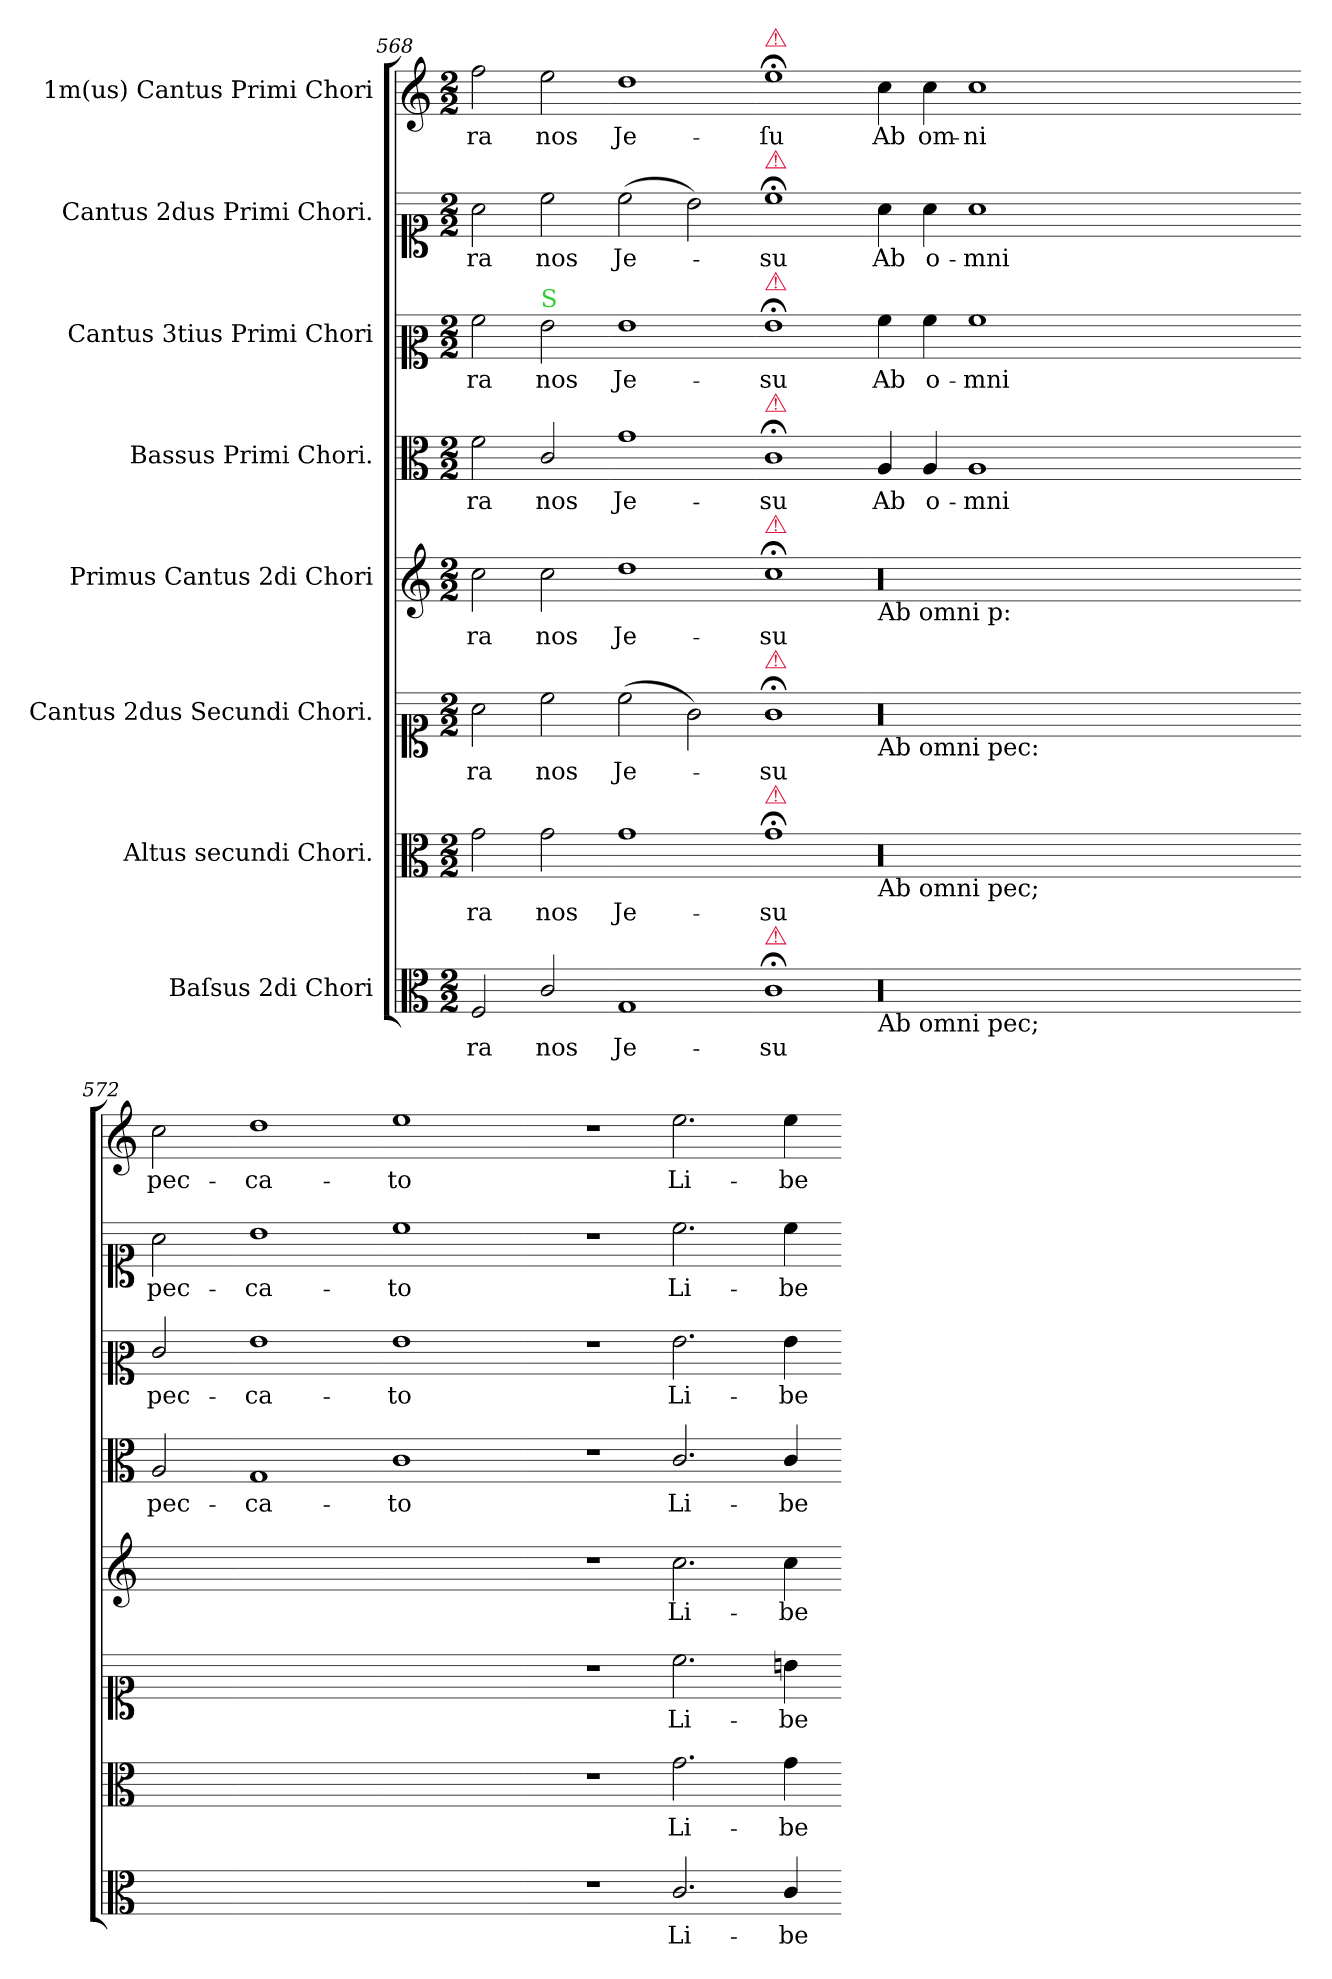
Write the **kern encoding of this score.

**kern	**text	**kern	**text	**kern	**text	**kern	**text	**kern	**text	**kern	**text	**kern	**text	**kern	**text
*part8	*part8	*part7	*part7	*part6	*part6	*part5	*part5	*part4	*part4	*part3	*part3	*part2	*part2	*part1	*part1
*staff8	*staff8	*staff7	*staff7	*staff6	*staff6	*staff5	*staff5	*staff4	*staff4	*staff3	*staff3	*staff2	*staff2	*staff1	*staff1
*I"Baſsus 2di Chori	*	*I"Altus secundi Chori.	*	*I"Cantus 2dus Secundi Chori.	*	*I"Primus Cantus 2di Chori	*	*I"Bassus Primi Chori.	*	*I"Cantus 3tius Primi Chori	*	*I"Cantus 2dus Primi Chori.	*	*I"1m(us) Cantus Primi Chori	*
*clefC3	*	*clefC3	*	*clefC1	*	*clefG2	*	*clefC3	*	*clefC2	*	*clefC1	*	*clefG2	*
*k[]	*	*k[]	*	*k[]	*	*k[]	*	*k[]	*	*k[]	*	*k[]	*	*k[]	*
*M2/2	*	*M2/2	*	*M2/2	*	*M2/2	*	*M2/2	*	*M2/2	*	*M2/2	*	*M2/2	*
=568	=568	=568	=568	=568	=568	=568	=568	=568	=568	=568	=568	=568	=568	=568	=568
2F/	-ra	2g\	-ra	2a\	-ra	2cc\	-ra	2f\	-ra	2a\	-ra	2a\	-ra	2ff\	-ra
!	!	!	!	!	!	!	!	!	!	!LO:TX:a:color=limegreen:t=S	!	!	!	!	!
2c/	nos	2g\	nos	2cc\	nos	2cc\	nos	2c/	nos	2g\	nos	2cc\	nos	2ee\	nos
=569-	=569-	=569-	=569-	=569-	=569-	=569-	=569-	=569-	=569-	=569-	=569-	=569-	=569-	=569-	=569-
1G	Je-	1g	Je-	(2cc\	Je-	1dd	Je-	1g	Je-	1g	Je-	(2cc\	Je-	1dd	Je-
.	.	.	.	2g\)	.	.	.	.	.	.	.	2b\)	.	.	.
=570-	=570-	=570-	=570-	=570-	=570-	=570-	=570-	=570-	=570-	=570-	=570-	=570-	=570-	=570-	=570-
!	!	!	!	!	!	!	!	!	!	!	!	!	!	!LO:TX:a:color=crimson:t=⚠	!
!	!	!	!	!	!	!	!	!	!	!	!	!LO:TX:a:color=crimson:t=⚠	!	!	!
!	!	!	!	!	!	!	!	!	!	!LO:TX:a:color=crimson:t=⚠	!	!	!	!	!
!	!	!	!	!	!	!	!	!LO:TX:a:color=crimson:t=⚠	!	!	!	!	!	!	!
!	!	!	!	!	!	!LO:TX:a:color=crimson:t=⚠	!	!	!	!	!	!	!	!	!
!	!	!	!	!LO:TX:a:color=crimson:t=⚠	!	!	!	!	!	!	!	!	!	!	!
!	!	!LO:TX:a:color=crimson:t=⚠	!	!	!	!	!	!	!	!	!	!	!	!	!
!LO:TX:a:color=crimson:t=⚠	!	!	!	!	!	!	!	!	!	!	!	!	!	!	!
1c;	-su	1g;	-su	1g;	-su	1cc;	-su	1c;	-su	1g;	-su	1cc;	-su	1ee;	-ſu
=571-	=571-	=571-	=571-	=571-	=571-	=571-	=571-	=571-	=571-	=571-	=571-	=571-	=571-	=571-	=571-
!	!	!	!	!	!	!LO:TX:b:t=Ab omni p&colon;	!	!	!	!	!	!	!	!	!
!	!	!	!	!LO:TX:b:t=Ab omni pec&colon;	!	!	!	!	!	!	!	!	!	!	!
!	!	!LO:TX:b:t=Ab omni pec;	!	!	!	!	!	!	!	!	!	!	!	!	!
!LO:TX:b:t=Ab omni pec;	!	!	!	!	!	!	!	!	!	!	!	!	!	!	!
00r	.	00r	.	00r	.	00r	.	4A/	Ab	4a\	Ab	4a\	Ab	4cc\	Ab
.	.	.	.	.	.	.	.	4A/	o-	4a\	o-	4a\	o-	4cc\	om-
.	.	.	.	.	.	.	.	1A/	-mni	1a\	-mni	1a\	-mni	1cc\	-ni
.	.	.	.	.	.	.	.	0ryy	.	0ryy	.	0ryy	.	0ryy	.
.	.	.	.	.	.	.	.	2ryy	.	2ryy	.	2ryy	.	2ryy	.
=572-	=572-	=572-	=572-	=572-	=572-	=572-	=572-	=572-	=572-	=572-	=572-	=572-	=572-	=572-	=572-
2ryy	.	2ryy	.	2ryy	.	2ryy	.	2A/	pec-	2e/	pec-	2a\	pec-	2cc\	pec-
=573-	=573-	=573-	=573-	=573-	=573-	=573-	=573-	=573-	=573-	=573-	=573-	=573-	=573-	=573-	=573-
1ryy	.	1ryy	.	1ryy	.	1ryy	.	1G	-ca-	1g	-ca-	1b	-ca-	1dd	-ca-
=574-	=574-	=574-	=574-	=574-	=574-	=574-	=574-	=574-	=574-	=574-	=574-	=574-	=574-	=574-	=574-
1ryy	.	1ryy	.	1ryy	.	1ryy	.	1c	-to	1g	-to	1cc	-to	1ee	-to
=575-	=575-	=575-	=575-	=575-	=575-	=575-	=575-	=575-	=575-	=575-	=575-	=575-	=575-	=575-	=575-
1r	.	1r	.	1r	.	1r	.	1r	.	1r	.	1r	.	1r	.
=576-	=576-	=576-	=576-	=576-	=576-	=576-	=576-	=576-	=576-	=576-	=576-	=576-	=576-	=576-	=576-
2.c/	Li-	2.g\	Li-	2.cc\	Li-	2.cc\	Li-	2.c/	Li-	2.g\	Li-	2.cc\	Li-	2.ee\	Li-
4c/	-be-	4g\	-be-	4bn\	-be-	4cc\	-be-	4c/	-be-	4g\	-be-	4cc\	-be-	4ee\	-be-
=-	=-	=-	=-	=-	=-	=-	=-	=-	=-	=-	=-	=-	=-	=-	=-
*-	*-	*-	*-	*-	*-	*-	*-	*-	*-	*-	*-	*-	*-	*-	*-
